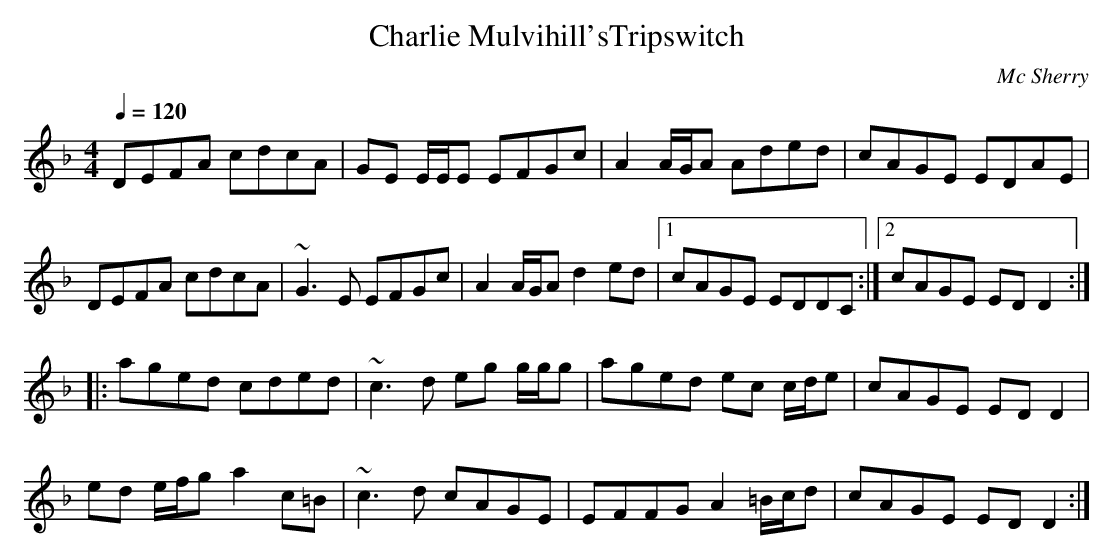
X:1     %Music
T:Charlie Mulvihill'sTripswitch     %Tune name
C:Mc Sherry     %Tune composer
Q:1/4=120     %Tempo
V:1     %
     %!STAVE 0 '' @
     %!INSTR 'Piano 1' 0 0 @
M:4/4     %Meter
L:1/8     %
K:Dm
DEFA cdcA |GE E/E/E EFGc |A2 A/G/A Aded |cAGE EDAE |
DEFA cdcA |~G3 E EFGc |A2 A/G/A d2 ed |[1cAGE EDDC :|[2cAGE ED D2 ::
aged cded |~c3 d eg g/g/g |aged ec c/d/e |cAGE ED D2 |
ed e/f/g a2 c=B |~c3 d cAGE |EFFG A2 =B/c/d |cAGE ED D2 :|
     %End of file
